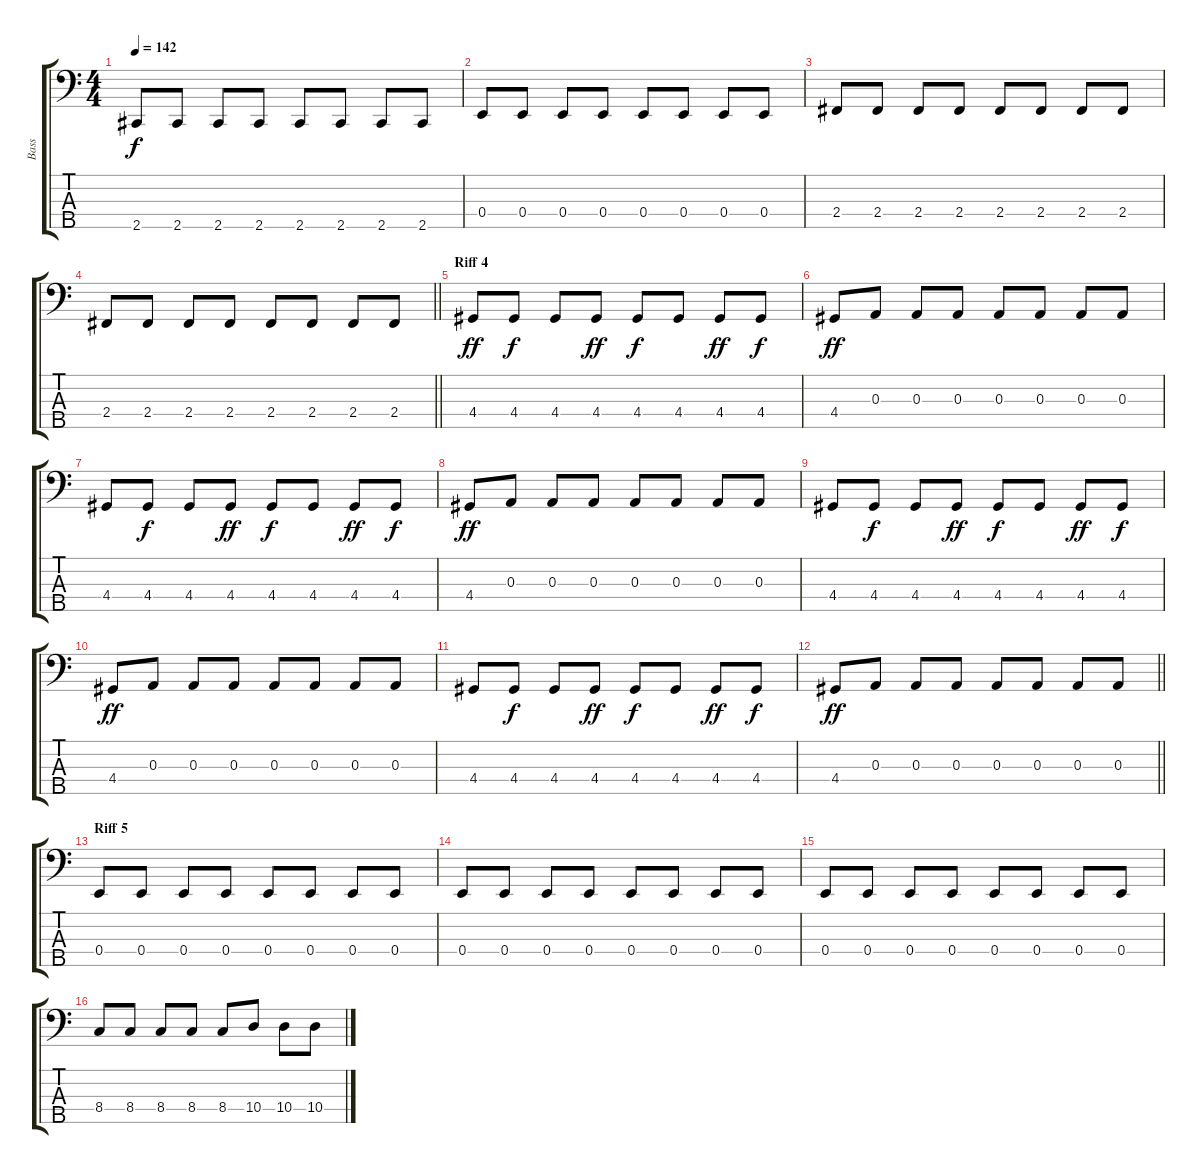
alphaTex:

\track ("Bass" "Bass") {instrument electricbasspick}
\staff {score tabs}
\tuning (G2 D2 A1 E1 B0) {hide}
\ts (4 4)
\tempo 142
\clef f4
\ks c
2.5.8{dy f} 2.5.8 2.5.8 2.5.8 2.5.8 2.5.8 2.5.8 2.5.8 |
0.4.8 0.4.8 0.4.8 0.4.8 0.4.8 0.4.8 0.4.8 0.4.8 |
2.4.8 2.4.8 2.4.8 2.4.8 2.4.8 2.4.8 2.4.8 2.4.8 |
\barLineRight lightlight
2.4.8 2.4.8 2.4.8 2.4.8 2.4.8 2.4.8 2.4.8 2.4.8 |
\section ("" "Riff 4")
4.4.8{dy ff} 4.4.8{dy f} 4.4.8 4.4.8{dy ff} 4.4.8{dy f} 4.4.8 4.4.8{dy ff} 4.4.8{dy f} |
4.4.8{dy ff} 0.3.8 0.3.8 0.3.8 0.3.8 0.3.8 0.3.8 0.3.8 |
4.4.8 4.4.8{dy f} 4.4.8 4.4.8{dy ff} 4.4.8{dy f} 4.4.8 4.4.8{dy ff} 4.4.8{dy f} |
4.4.8{dy ff} 0.3.8 0.3.8 0.3.8 0.3.8 0.3.8 0.3.8 0.3.8 |
4.4.8 4.4.8{dy f} 4.4.8 4.4.8{dy ff} 4.4.8{dy f} 4.4.8 4.4.8{dy ff} 4.4.8{dy f} |
4.4.8{dy ff} 0.3.8 0.3.8 0.3.8 0.3.8 0.3.8 0.3.8 0.3.8 |
4.4.8 4.4.8{dy f} 4.4.8 4.4.8{dy ff} 4.4.8{dy f} 4.4.8 4.4.8{dy ff} 4.4.8{dy f} |
\barLineRight lightlight
4.4.8{dy ff} 0.3.8 0.3.8 0.3.8 0.3.8 0.3.8 0.3.8 0.3.8 |
\section ("" "Riff 5")
0.4.8 0.4.8 0.4.8 0.4.8 0.4.8 0.4.8 0.4.8 0.4.8 |
0.4.8 0.4.8 0.4.8 0.4.8 0.4.8 0.4.8 0.4.8 0.4.8 |
0.4.8 0.4.8 0.4.8 0.4.8 0.4.8 0.4.8 0.4.8 0.4.8 |
8.4.8 8.4.8 8.4.8 8.4.8 8.4.8 10.4.8 10.4.8 10.4.8
